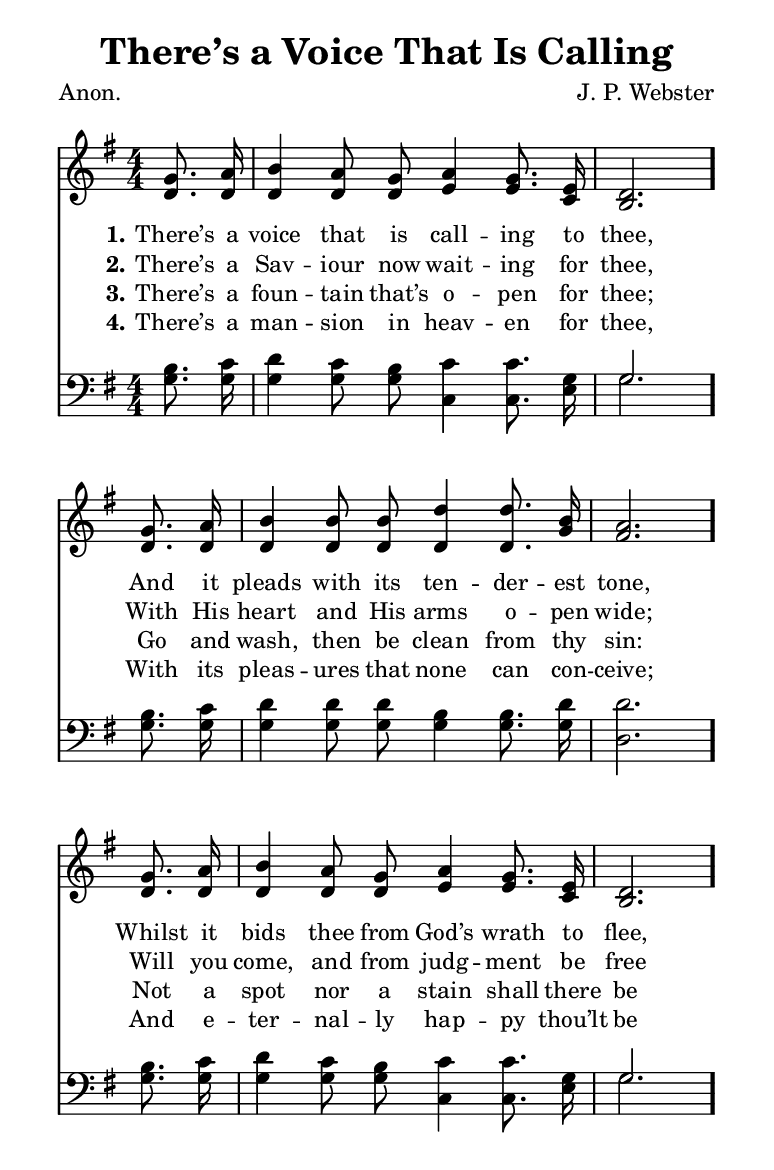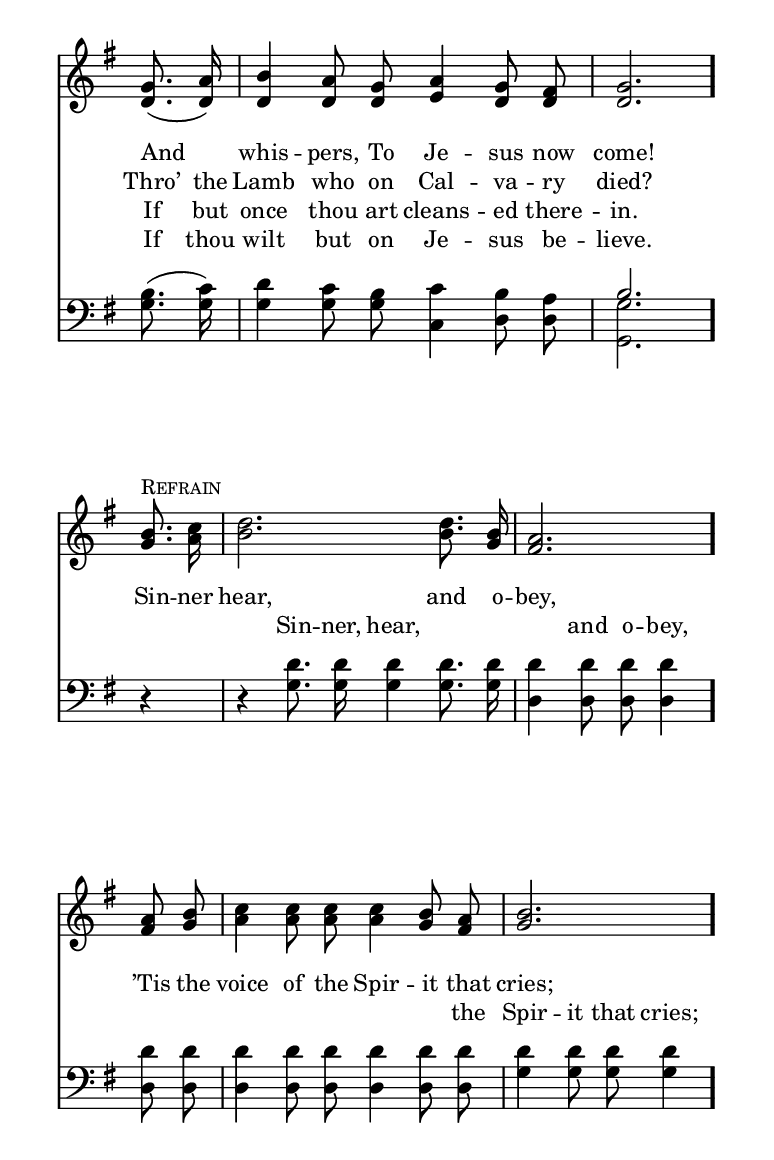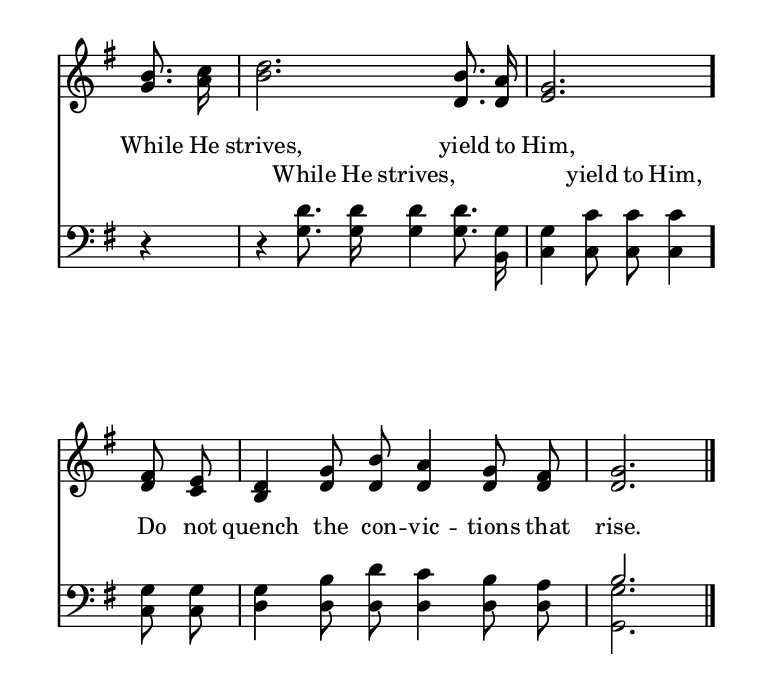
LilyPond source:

\include "common/global.ily"
\paper {
  \include "common/paper.ily"
  ragged-last-bottom = ##t
  system-count = #(cond (is-eogsized 6) (#t #f))
  systems-per-page = #(cond (is-eogsized 4) (#t #f))
}

\header{
  hymnnumber = "126"
  title = "There’s a Voice That Is Calling"
  tunename = "Sweet Bye and Bye"
  meter = ""
  poet = "Anon."
  composer = "J. P. Webster"
  %copyright = ""
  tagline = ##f
}

% for fermata in MIDI
ta = { \tempo 4=80 }
tb = { \tempo 4=40 }

patternAA = { c8.  c16  | c4 c8 c8 c4 c8. c16 c2. }
patternAB = { c8.( c16) | c4 c8 c8 c4 c8  c8  c2. }

patternBA = { c8. c16 | c2. c8. c16 c2. }
patternBB = { c8 c8 | c4 c8 c8 c4 c8 c8 | c2. }

patternCA = { c4 | c4 c8. c16 c4 c8. c16 | c4 c8 c8 c4 }
patternCB = { c8 c8 | c4 c8 c8 c4 c8 c8 | c4 c8 c8 c4 }

global = {
  \include "common/overrides.ily"
  \override Staff.TimeSignature.style = #'numbered
  \time 4/4
  \override Score.MetronomeMark.transparent = ##t % hide all fermata changes too
  \ta
  \key g \major
  \partial 4
  \autoBeamOff
}

notesSoprano = {
\global
\relative c'' {

  \changePitch \patternAA { g a | b a g a g e | d }
  \changePitch \patternAA { g a | b b b d d b | a }
  \changePitch \patternAA { g a | b a g a g e | d }
  \changePitch \patternAB { g a | b a g a g fis | g }

  << s^\markup { \small \caps "Refrain" }
  \changePitch \patternBA { b c | d d b a } >>
  \changePitch \patternBB { a b | c c c c b a | b }
  \changePitch \patternBA { b c | d b a g }
  \changePitch \patternBB { fis e | d g b a g fis | g }

  \bar "|."

}
}

notesAlto = {
\global
\relative e' {

  \changePitch \patternAA { d d | d d d e e c | b }
  \changePitch \patternAA { d d | d d d d d g | fis }
  \changePitch \patternAA { d d | d d d e e c | b }
  \changePitch \patternAB { d d | d d d e d d | d }

  \changePitch \patternBA { g a | b b g | fis }
  \changePitch \patternBB { fis g | a a a a g fis | g }
  \changePitch \patternBA { g a | b d, d | e }
  \changePitch \patternBB { d c | b d d d d d | d }

}
}

notesTenor = {
\global
\relative a {

  \changePitch \patternAA { b c | d c b c c g | g }
  \changePitch \patternAA { b c | d d d b b d | d }
  \changePitch \patternAA { b c | d c b c c g | g }
  \changePitch \patternAB { b c | d c b c b a | b}

  \changePitch \patternCA { r | r d d d d d | d d d d }
  \changePitch \patternCB { d d | d d d d d d | d d d d }
  \changePitch \patternCA { r | r d d d d g, | g c c c }
  \changePitch \patternBB { g g | g b d c b a | b }

}
}

notesBass = {
\global
\relative f {

  \changePitch \patternAA { g g | g g g c, c e | g }
  \changePitch \patternAA { g g | g g g g g g | d }
  \changePitch \patternAA { g g | g g g c, c e | g }
  \changePitch \patternAB { g g | g g g c, d d | <g g,> }

  \changePitch \patternCA { r | r g g g g g | d d d d }
  \changePitch \patternCB { d d | d d d d d d | g g g g }
  \changePitch \patternCA { r | r g g g g b, | c c c c }
  \changePitch \patternBB { c c | d d d d d d | <g g,> }

}
}

Refrain = \lyricmode {

Sin -- ner hear, and o -- bey, \bar "."
’Tis the voice of the Spir -- it that cries; \bar "."
While He strives, yield to Him, \bar "."
Do not quench the con -- vic -- tions that rise. \bar "."

}

wordsA = \lyricmode {
\set stanza = "1."

There’s a voice that is call -- ing to thee, \bar "."
And it pleads with its ten -- der -- est tone, \bar "."
Whilst it bids thee from God’s wrath to flee, \bar "."
And whis -- pers, To Je -- sus now come! \bar "."

}

wordsB = \lyricmode {
\set stanza = "2."

There’s a Sav -- iour now wait -- ing for thee,
With His heart and His arms o -- pen wide;
Will you come, and from judg -- ment be free
{ \mon } Thro’ the { \moff } Lamb who on Cal -- va -- ry died?

\Refrain

}

wordsC = \lyricmode {
\set stanza = "3."

There’s a foun -- tain that’s o -- pen for thee;
Go and wash, then be clean from thy sin:
Not a spot nor a stain shall there be
{ \mon } If but { \moff } once thou art cleans -- ed there -- in.

}

wordsD = \lyricmode {
\set stanza = "4."

There’s a man -- sion in heav -- en for thee,
With its pleas -- ures that none can con -- ceive;
And e -- ter -- nal -- ly hap -- py thou’lt be
{ \mon } If thou { \moff } wilt but on Je -- sus be -- lieve.

}

underWords = \lyricmode {

{ \repeat unfold 36 { \skip 4 } }
Sin -- ner, hear, { \repeat unfold 3 { \skip 4 } } and o -- bey,
{ \repeat unfold 7 { \skip 4 } }
the Spir -- it that cries;
While He strives, { \repeat unfold 3 { \skip 4 } } yield to Him,

}

\score {
  \context ChoirStaff <<
    \context Staff = upper <<
      \set ChoirStaff.systemStartDelimiter = #'SystemStartBar
      \partcombine #'(2 . 9) \notesSoprano \notesAlto
      \context NullVoice = sopranos { \voiceOne << \notesSoprano >> }
      \context NullVoice = altos { \voiceTwo << \notesAlto >> }
      \context Lyrics = one   \lyricsto sopranos \wordsA
      \context Lyrics = two   \lyricsto sopranos \wordsB
      \context Lyrics = three \lyricsto sopranos \wordsC
      \context Lyrics = four  \lyricsto sopranos \wordsD
    >>
    \context Staff = men <<
      \clef bass
      \partcombine #'(2 . 9) \notesTenor \notesBass
      \context NullVoice = tenors { \voiceOne << \notesTenor >> }
      \context NullVoice = basses { \voiceTwo << \notesBass >> }
    >>
    \context Lyrics = three \lyricsto tenors \underWords
  >>
  \layout {
    \include "common/layout.ily"
  }
  \midi{
    \include "common/midi.ily"
  }
}

\version "2.19.49"  % necessary for upgrading to future LilyPond versions.

% vi:set et ts=2 sw=2 ai nocindent syntax=lilypond:
